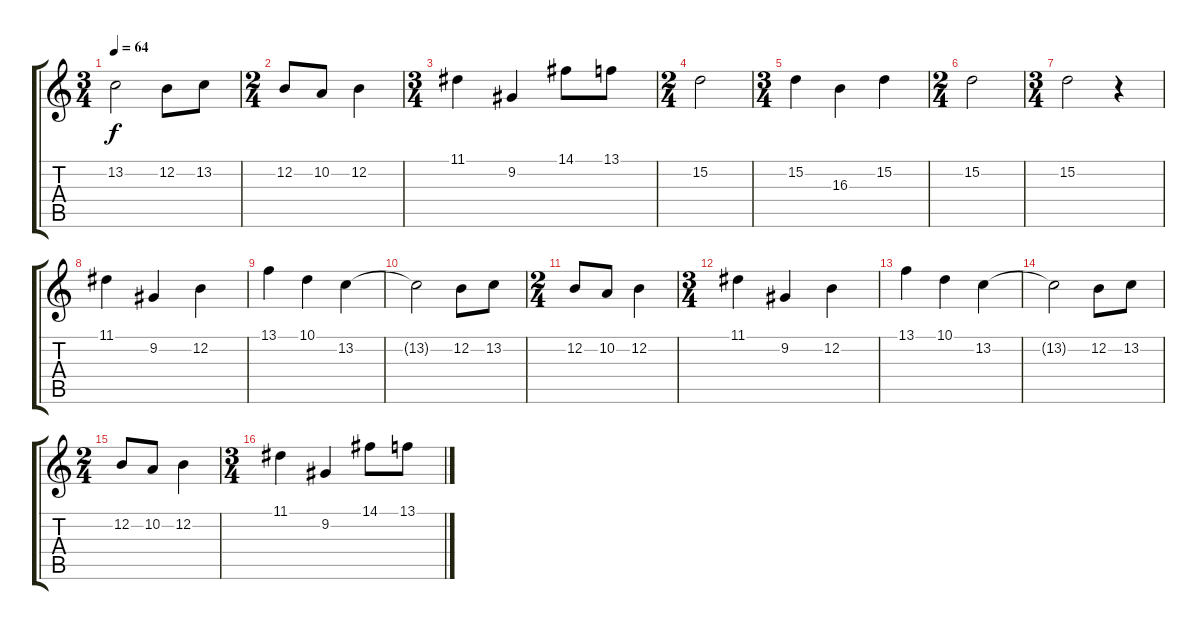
\track "" {instrument stringensemble1}
\staff {score tabs}
\tuning (E4 B3 G3 D3 A2 E2) {hide}
\ts (3 4)
\tempo 64
\clef g2
\ks c
13.2{t}.2{dy f} 12.2.8 13.2.8 |
\ts (2 4)
12.2.8 10.2.8 12.2.4 |
\ts (3 4)
11.1.4 9.2.4 14.1.8 13.1.8 |
\ts (2 4)
15.2.2 |
\ts (3 4)
15.2.4 16.3.4 15.2.4 |
\ts (2 4)
15.2.2 |
\ts (3 4)
15.2.2 r.4 |
11.1.4 9.2.4 12.2.4 |
13.1.4 10.1.4 13.2.4 |
13.2{t}.2 12.2.8 13.2.8 |
\ts (2 4)
12.2.8 10.2.8 12.2.4 |
\ts (3 4)
11.1.4 9.2.4 12.2.4 |
13.1.4 10.1.4 13.2.4 |
13.2{t}.2 12.2.8 13.2.8 |
\ts (2 4)
12.2.8 10.2.8 12.2.4 |
\ts (3 4)
11.1.4 9.2.4 14.1.8 13.1.8
